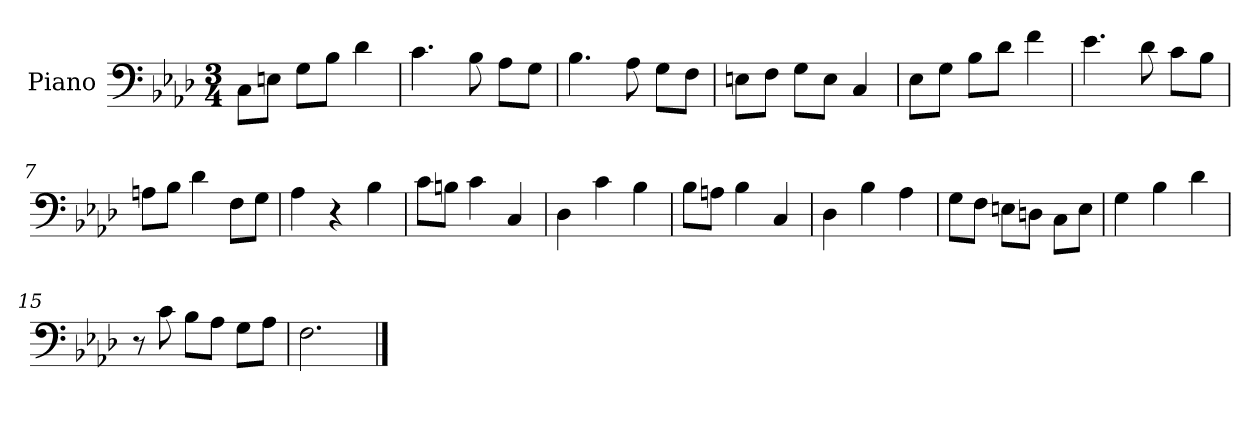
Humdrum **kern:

**kern
*part1
*staff1
*I"Piano
*I'Pno
*clefF4
*k[b-e-a-d-]
*M3/4
=1
8C\L
8En\J
8G\L
8B-\J
4d-\
=2
4.c\
8B-\
8A-\L
8G\J
=3
4.B-\
8A-\
8G\L
8F\J
=4
8En\L
8F\J
8G\L
8E\J
4C/
=5
8E-\L
8G\J
8B-\L
8d-\J
4f\
=6
4.e-\
8d-\
8c\L
8B-\J
=7
8An\L
8B-\J
4d-\
8F\L
8G\J
=8
4A-\
4r
4B-\
=9
8c\L
8Bn\J
4c\
4C/
=10
4D-\
4c\
4B-\
=11
8B-\L
8An\J
4B-\
4C/
=12
4D-\
4B-\
4A-\
=13
8G\L
8F\J
8En\L
8Dn\J
8C\L
8E\J
=14
4G\
4B-\
4d-\
=15
8r
8c\
8B-\L
8A-\J
8G\L
8A-\J
=16
2.F\
==
*-
